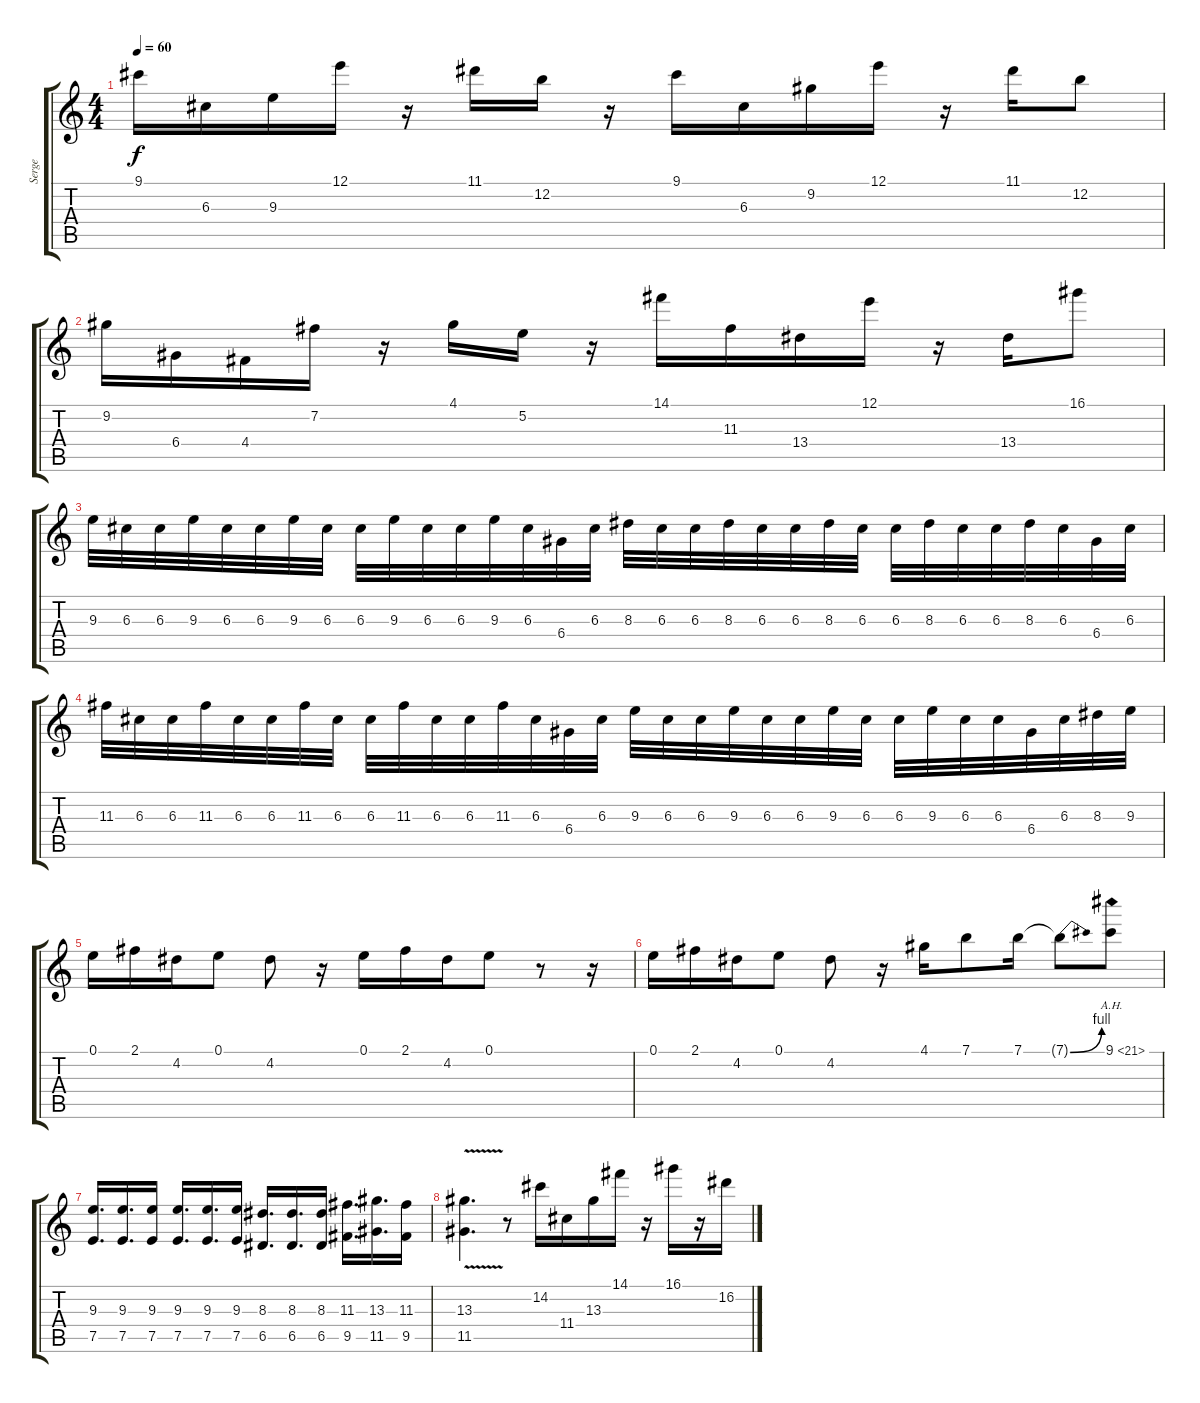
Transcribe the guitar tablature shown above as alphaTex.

\track ("Serge" "Serge") {instrument overdrivenguitar}
\staff {score tabs}
\tuning (E4 B3 G3 D3 A2 E2) {hide}
\ts (4 4)
\tempo 60
\clef g2
\ks c
9.1.16{dy f} 6.3.16 9.3.16 12.1.16 r.16 11.1.16 12.2.16 r.16 9.1.16 6.3.16 9.2.16 12.1.16 r.16 11.1.16 12.2.8 |
9.2.16 6.4.16 4.4.16 7.2.16 r.16 4.1.16 5.2.16 r.16 14.1.16 11.3.16 13.4.16 12.1.16 r.16 13.4.16 16.1.8 |
9.3.32 6.3.32 6.3.32 9.3.32 6.3.32 6.3.32 9.3.32 6.3.32 6.3.32 9.3.32 6.3.32 6.3.32 9.3.32 6.3.32 6.4.32 6.3.32 8.3.32 6.3.32 6.3.32 8.3.32 6.3.32 6.3.32 8.3.32 6.3.32 6.3.32 8.3.32 6.3.32 6.3.32 8.3.32 6.3.32 6.4.32 6.3.32 |
11.3.32 6.3.32 6.3.32 11.3.32 6.3.32 6.3.32 11.3.32 6.3.32 6.3.32 11.3.32 6.3.32 6.3.32 11.3.32 6.3.32 6.4.32 6.3.32 9.3.32 6.3.32 6.3.32 9.3.32 6.3.32 6.3.32 9.3.32 6.3.32 6.3.32 9.3.32 6.3.32 6.3.32 6.4.32 6.3.32 8.3.32 9.3.32 |
0.1.16 2.1.16 4.2.16 0.1.8 4.2.8 r.16 0.1.16 2.1.16 4.2.16 0.1.8 r.8 r.16 |
0.1.16 2.1.16 4.2.16 0.1.8 4.2.8 r.16 4.1.16 7.1.8 7.1.16 7.1{be (bend 0 0 60 4) t}.8 9.1{ah 12}.8 |
(9.3 7.5).16{d} (9.3 7.5).16{d} (9.3 7.5).16 (9.3 7.5).16{d} (9.3 7.5).16{d} (9.3 7.5).16 (8.3 6.5).16{d} (8.3 6.5).16{d} (8.3 6.5).16 (11.3 9.5).16{d} (13.3 11.5).16{d} (11.3 9.5).16 |
(13.3{v} 11.5{v}).4{d} r.8 14.2.16 11.4.16 13.3.16 14.1.16 r.16 16.1.16 r.16 16.2.16
